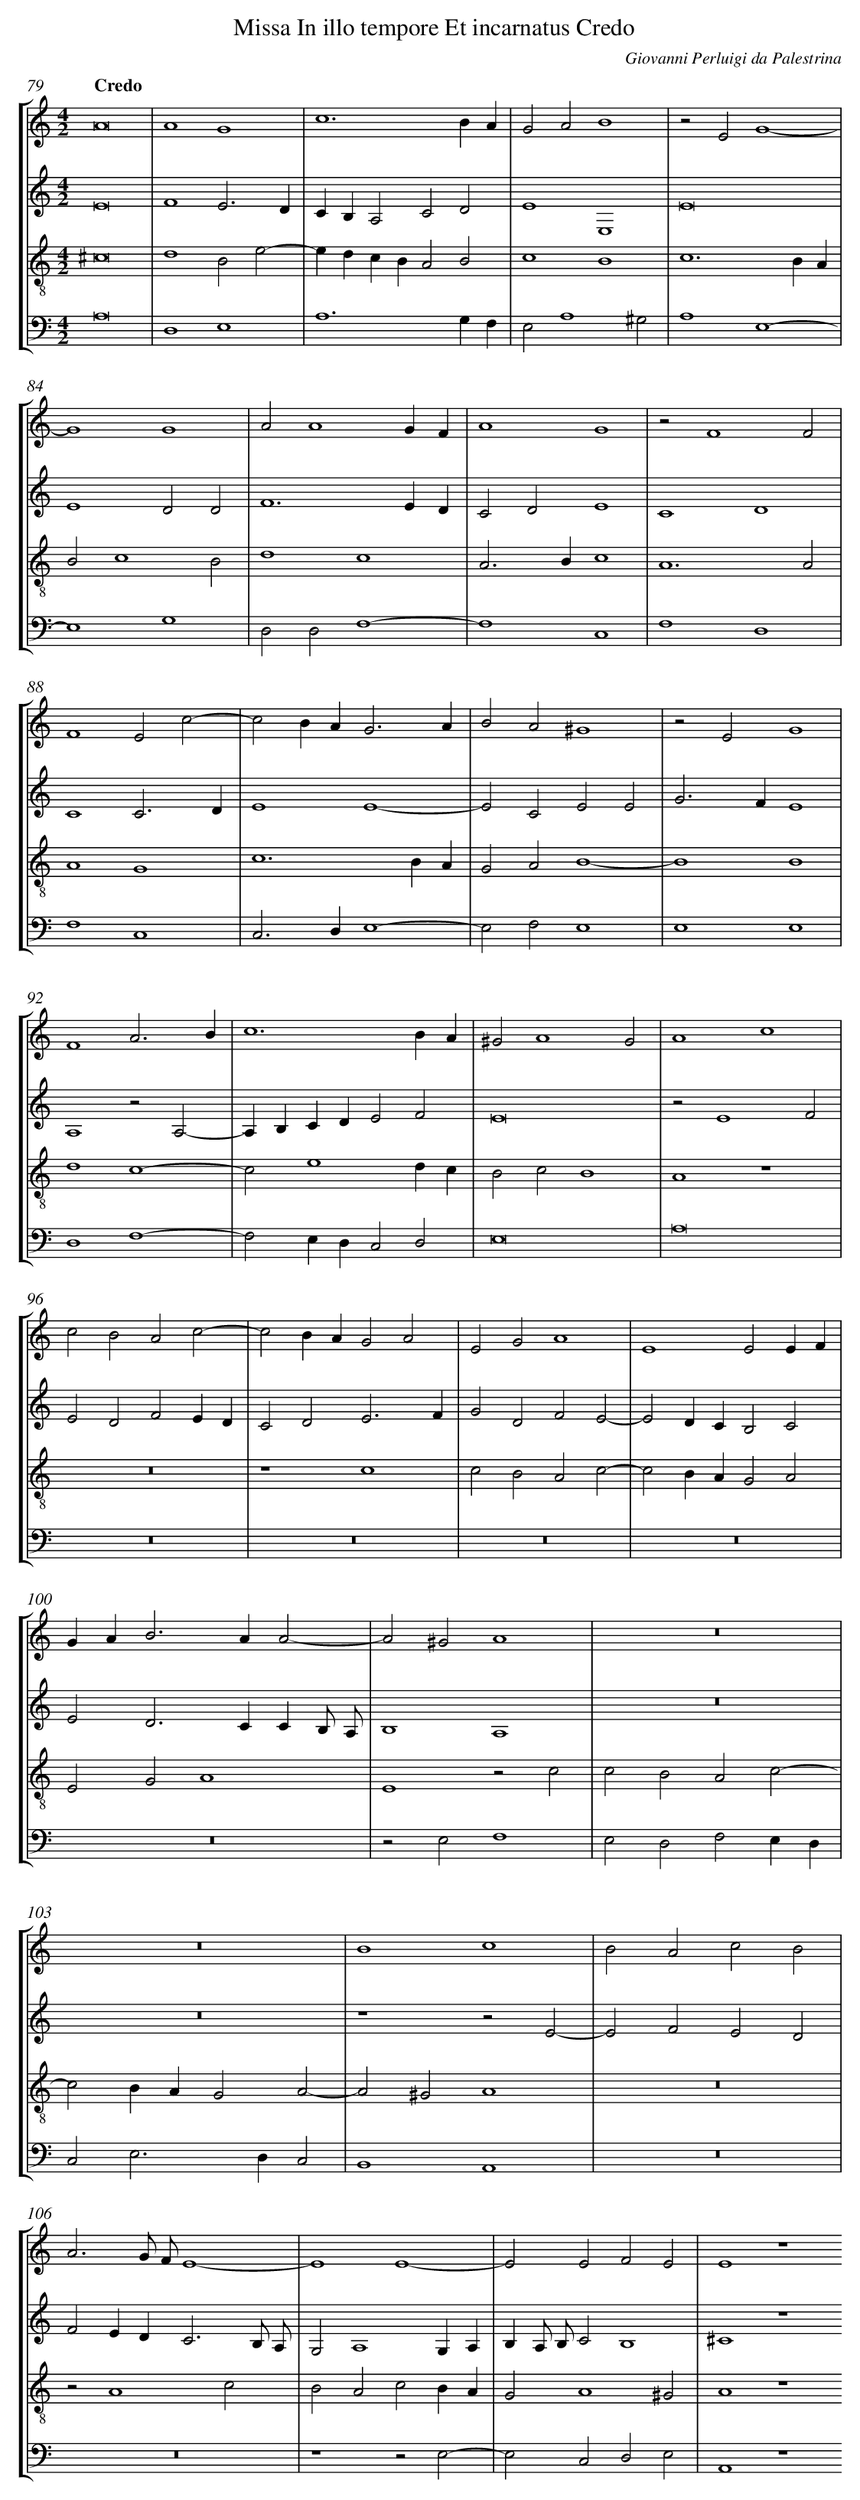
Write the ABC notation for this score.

X:1
T: Missa In illo tempore Et incarnatus Credo
C: Giovanni Perluigi da Palestrina
L: 1/4
M: 4/2
Q: "Credo"
%%staves [1 2 3 4]
V: 1 clef=treble
V: 2 clef=treble
V: 3 clef=treble-8
V: 4 clef=bass
K: C
[V:1] A8 |
[V:2] E8 |
[V:3] ^c8 |
[V:4] A,8 |
[V:1] A4G4 |
[V:2] F4E3D |
[V:3] d4B2e2- |
[V:4] D,4E,4 |
[V:1] c6BA |
[V:2] CB,A,2C2D2 |
[V:3] edcBA2B2 |
[V:4] A,6G,F, |
[V:1] G2A2B4 |
[V:2] E4E,4 |
[V:3] c4B4 |
[V:4] E,2A,4^G,2 |
[V:1] z2E2G4- |
[V:2] E8 |
[V:3] c6BA |
[V:4] A,4E,4- |
[V:1] G4G4 |
[V:2] E4D2D2 |
[V:3] B2c4B2 |
[V:4] E,4G,4 |
[V:1] A2A4GF |
[V:2] F6ED |
[V:3] d4c4 |
[V:4] D,2D,2F,4- |
[V:1] A4G4 |
[V:2] C2D2E4 |
[V:3] A2>B2c4 |
[V:4] F,4C,4 |
[V:1] z2F4F2 |
[V:2] C4D4 |
[V:3] A6A2 |
[V:4] F,4D,4 |
[V:1] F4E2c2- |
[V:2] C4C3D |
[V:3] A4G4 |
[V:4] F,4C,4 |
[V:1] c2BA2<G2A |
[V:2] E4E4- |
[V:3] c6BA |
[V:4] C,2>D,2E,4- |
[V:1] B2A2^G4 |
[V:2] E2C2E2E2 |
[V:3] G2A2B4- |
[V:4] E,2F,2E,4 |
[V:1] z2E2G4 |
[V:2] G2>F2E4 |
[V:3] B4B4 |
[V:4] E,4E,4 |
[V:1] F4A3B |
[V:2] A,4z2A,2- |
[V:3] d4c4- |
[V:4] D,4F,4- |
[V:1] c6BA |
[V:2] A,B,CDE2F2 |
[V:3] c2e4dc |
[V:4] F,2E,D,C,2D,2 |
[V:1] ^G2A4G2 |
[V:2] E8 |
[V:3] B2c2B4 |
[V:4] E,8 |
[V:1] A4c4 |
[V:2] z2E4F2 |
[V:3] A4z4 |
[V:4] A,8 |
[V:1] c2B2A2c2- |
[V:2] E2D2F2ED |
[V:3] z8 |
[V:4] z8 |
[V:1] c2BAG2A2 |
[V:2] C2D2E3F |
[V:3] z4c4 |
[V:4] z8 |
[V:1] E2G2A4 |
[V:2] G2D2F2E2- |
[V:3] c2B2A2c2- |
[V:4] z8 |
[V:1] E4E2EF |
[V:2] E2DCB,2C2 |
[V:3] c2BAG2A2 |
[V:4] z8 |
[V:1] GA2<B2AA2- |
[V:2] E2D2>C2CB,/ A,/ |
[V:3] E2G2A4 |
[V:4] z8 |
[V:1] A2^G2A4 |
[V:2] B,4A,4 |
[V:3] E4z2c2 |
[V:4] z2E,2F,4 |
[V:1] z8 |
[V:2] z8 |
[V:3] c2B2A2c2- |
[V:4] E,2D,2F,2E,D, |
[V:1] z8 |
[V:2] z8 |
[V:3] c2BAG2A2- |
[V:4] C,2E,2>D,2C,2 |
[V:1] B4c4 |
[V:2] z4z2E2- |
[V:3] A2^G2A4 |
[V:4] B,,4A,,4 |
[V:1] B2A2c2B2 |
[V:2] E2F2E2D2 |
[V:3] z8 |
[V:4] z8 |
[V:1] A3G/ F/E4- |
[V:2] F2ED2<C2B,/ A,/ |
[V:3] z2A4c2 |
[V:4] z8 |
[V:1] E4E4- |
[V:2] G,2A,4G,A, |
[V:3] B2A2c2BA |
[V:4] z4z2E,2- |
[V:1] E2E2F2E2 |
[V:2] B,A,/ B,/C2B,4 |
[V:3] G2A4^G2 |
[V:4] E,2C,2D,2E,2 |
[V:1] E4z4
[V:2] ^C4z4
[V:3] A4z4
[V:4] A,,4z4
